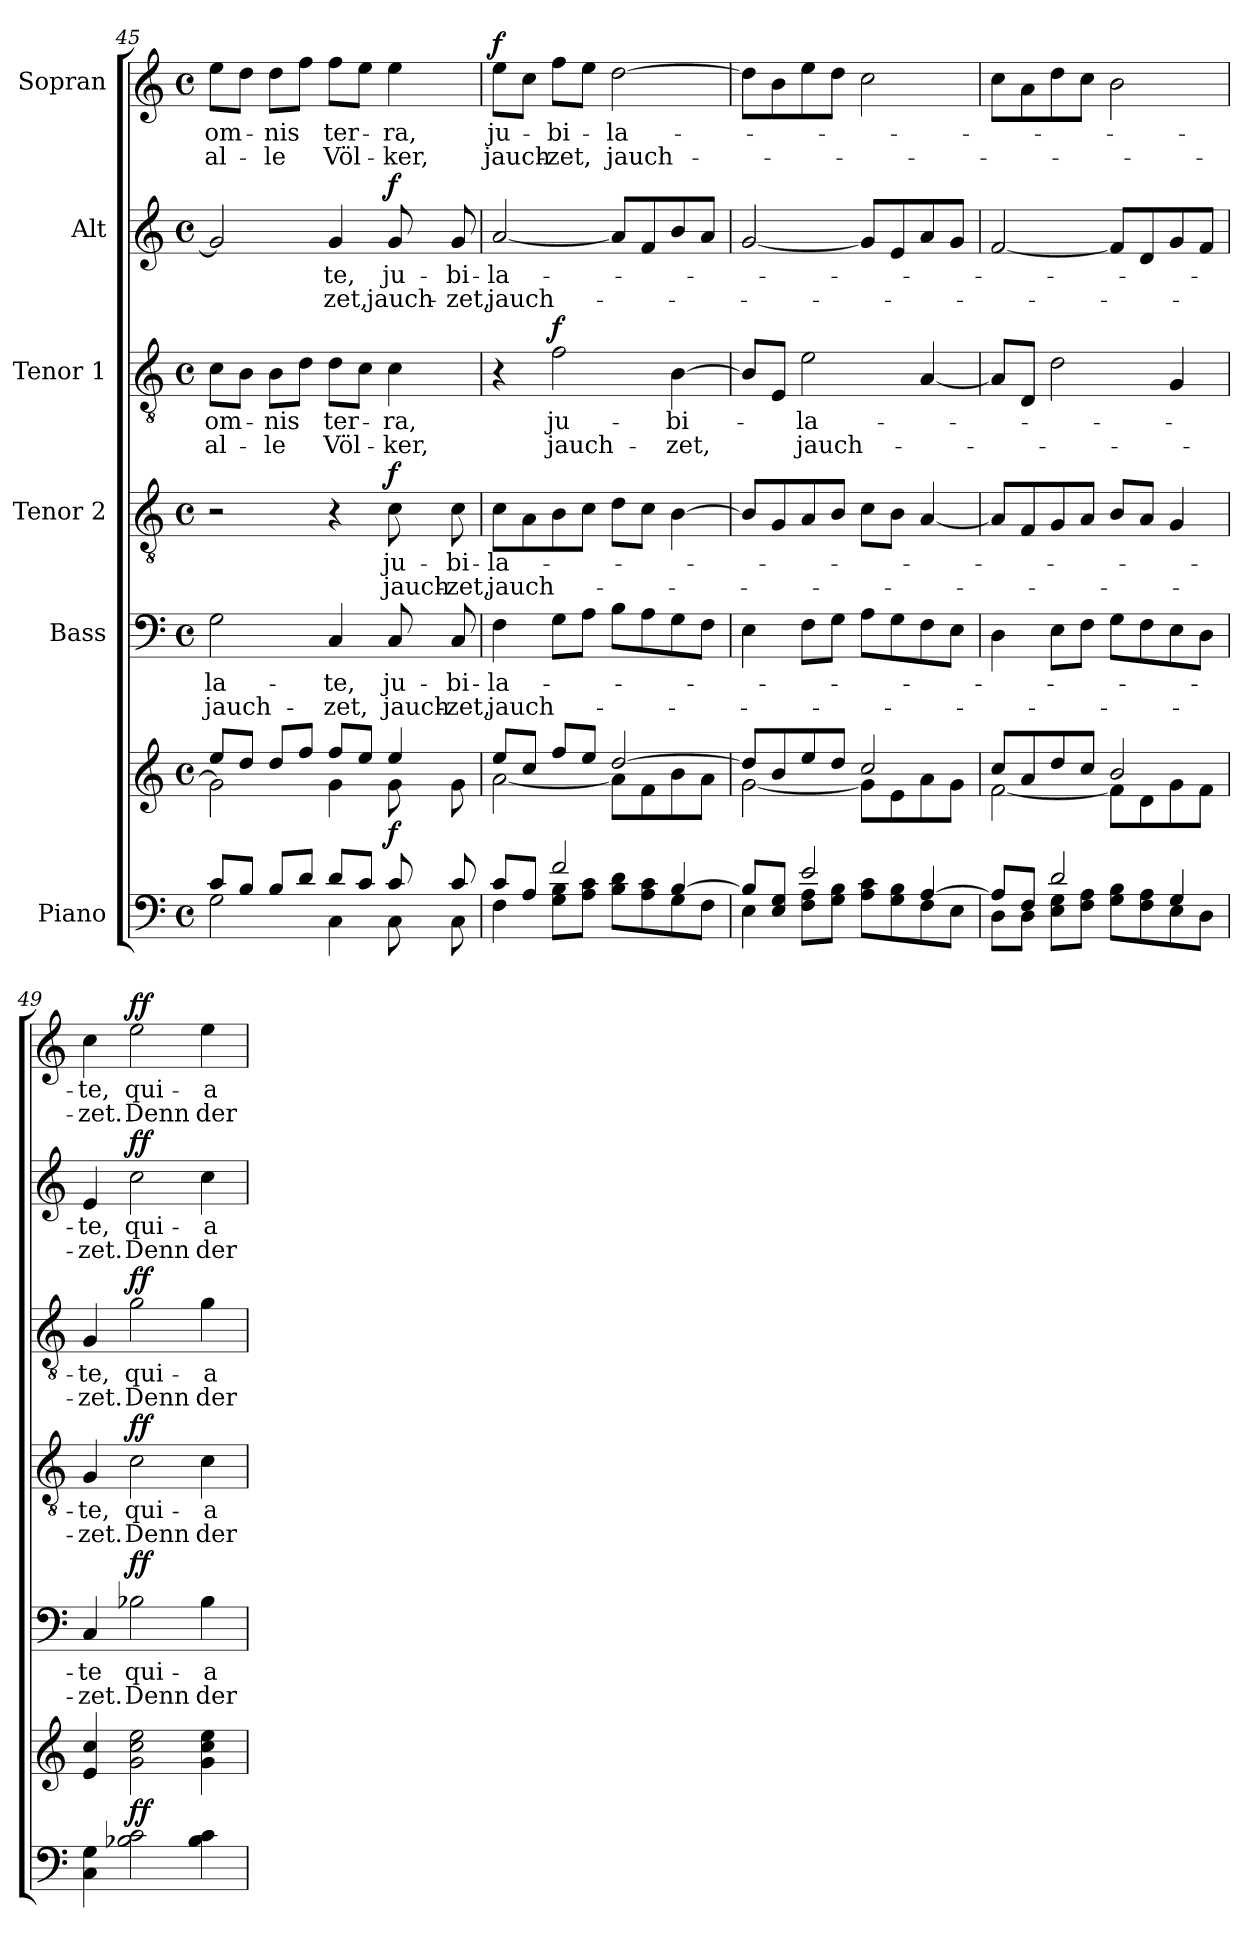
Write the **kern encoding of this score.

**kern	**kern	**dynam	**kern	**text	**text	**dynam	**kern	**text	**text	**dynam	**kern	**text	**text	**dynam	**kern	**text	**text	**dynam	**kern	**text	**text	**dynam
*part6	*part6	*part6	*part5	*part5	*part5	*part5	*part4	*part4	*part4	*part4	*part3	*part3	*part3	*part3	*part2	*part2	*part2	*part2	*part1	*part1	*part1	*part1
*staff7	*staff6	*staff6/7	*staff5	*staff5	*staff5	*staff5	*staff4	*staff4	*staff4	*staff4	*staff3	*staff3	*staff3	*staff3	*staff2	*staff2	*staff2	*staff2	*staff1	*staff1	*staff1	*staff1
*I"Piano	*	*	*I"Bass	*	*	*	*I"Tenor 2	*	*	*	*I"Tenor 1	*	*	*	*I"Alt	*	*	*	*I"Sopran	*	*	*
*clefF4	*clefG2	*	*clefF4	*	*	*	*clefGv2	*	*	*	*clefGv2	*	*	*	*clefG2	*	*	*	*clefG2	*	*	*
*k[]	*k[]	*	*k[]	*	*	*	*k[]	*	*	*	*k[]	*	*	*	*k[]	*	*	*	*k[]	*	*	*
*M4/4	*M4/4	*	*M4/4	*	*	*	*M4/4	*	*	*	*M4/4	*	*	*	*M4/4	*	*	*	*M4/4	*	*	*
*met(c)	*met(c)	*	*met(c)	*	*	*	*met(c)	*	*	*	*met(c)	*	*	*	*met(c)	*	*	*	*met(c)	*	*	*
=45	=45	=45	=45	=45	=45	=45	=45	=45	=45	=45	=45	=45	=45	=45	=45	=45	=45	=45	=45	=45	=45	=45
*^	*^	*	*	*	*	*	*	*	*	*	*	*	*	*	*	*	*	*	*	*	*	*
*	*	*	*^	*	*	*	*	*	*	*	*	*	*	*	*	*	*	*	*	*	*	*	*	*
!	!	!	!	!	!	!	!LO:LY:b	!LO:LY:b	!	!	!	!	!	!	!LO:LY:b	!LO:LY:b	!	!	!	!	!	!	!LO:LY:b	!LO:LY:b	!
8c/L	2G\	8ee/L	2ryy	2g\]	.	2G\	-la-	jauch-	.	2r	.	.	.	8c\L	om-	al-	.	2g/]	.	.	.	8ee\L	om-	al-	.
8B/J	.	8dd/J	.	.	.	.	.	.	.	.	.	.	.	8B\J	.	.	.	.	.	.	.	8dd\J	.	.	.
!	!	!	!	!	!	!	!	!	!	!	!	!	!	!	!LO:LY:b	!LO:LY:b	!	!	!	!	!	!	!LO:LY:b	!LO:LY:b	!
8B/L	.	8dd/L	.	.	.	.	.	.	.	.	.	.	.	8B\L	-nis	-le	.	.	.	.	.	8dd\L	-nis	-le	.
8d/J	.	8ff/J	.	.	.	.	.	.	.	.	.	.	.	8d\J	.	.	.	.	.	.	.	8ff\J	.	.	.
!	!	!	!	!	!	!	!LO:LY:b	!LO:LY:b	!	!	!	!	!	!	!LO:LY:b	!LO:LY:b	!	!	!LO:LY:b	!LO:LY:b	!	!	!LO:LY:b	!LO:LY:b	!
8d/L	4C\	8ff/L	4g\	2ryy	.	4C/	-te,	-zet,	.	4r	.	.	.	8d\L	ter-	Völ-	.	4g/	-te,	-zet,	.	8ff\L	ter-	Völ-	.
8c/J	.	8ee/J	.	.	.	.	.	.	.	.	.	.	.	8c\J	.	.	.	.	.	.	.	8ee\J	.	.	.
!	!	!	!	!	!LO:DY:a=2	!	!LO:LY:b	!LO:LY:b	!	!	!LO:LY:b	!LO:LY:b	!LO:DY:a	!	!LO:LY:b	!LO:LY:b	!	!	!LO:LY:b	!LO:LY:b	!LO:DY:a	!	!LO:LY:b	!LO:LY:b	!
8c/	8C\	4ee/	8g\	.	f	8C/	ju-	jauch-	.	8c\	ju-	jauch-	f	4c\	-ra,	-ker,	.	8g/	ju-	jauch-	f	4ee\	-ra,	-ker,	.
!	!	!	!	!	!	!	!LO:LY:b	!LO:LY:b	!	!	!LO:LY:b	!LO:LY:b	!	!	!	!	!	!	!LO:LY:b	!LO:LY:b	!	!	!	!	!
8c/	8C\	.	8g\	.	.	8C/	-bi-	-zet,	.	8c\	-bi-	-zet,	.	.	.	.	.	8g/	-bi-	-zet,	.	.	.	.	.
*	*	*	*v	*v	*	*	*	*	*	*	*	*	*	*	*	*	*	*	*	*	*	*	*	*	*
=46	=46	=46	=46	=46	=46	=46	=46	=46	=46	=46	=46	=46	=46	=46	=46	=46	=46	=46	=46	=46	=46	=46	=46	=46
!	!	!	!	!	!	!LO:LY:b	!LO:LY:b	!	!	!LO:LY:b	!LO:LY:b	!	!	!	!	!	!	!LO:LY:b	!LO:LY:b	!	!	!LO:LY:b	!LO:LY:b	!LO:DY:a
8c/L	4F\	8ee/L	[2a\	.	4F\	-la-	jauch-	.	8c\L	-la-	jauch-	.	4r	.	.	.	[2a/	-la-	jauch-	.	8ee\L	ju-	jauch-	f
8A/J	.	8cc/J	.	.	.	.	.	.	8A\	.	.	.	.	.	.	.	.	.	.	.	8cc\J	.	.	.
!	!	!	!	!	!	!	!	!	!	!	!	!	!	!LO:LY:b	!LO:LY:b	!LO:DY:a	!	!	!	!	!	!LO:LY:b	!LO:LY:b	!
2f/	8G\ 8B\L	8ff/L	.	.	8G\L	.	.	.	8B\	.	.	.	2f\	ju-	jauch-	f	.	.	.	.	8ff\L	-bi-	-zet,	.
.	8A\ 8c\J	8ee/J	.	.	8A\J	.	.	.	8c\J	.	.	.	.	.	.	.	.	.	.	.	8ee\J	.	.	.
!	!	!	!	!	!	!	!	!	!	!	!	!	!	!	!	!	!	!	!	!	!	!LO:LY:b	!LO:LY:b	!
.	8B\ 8d\L	[2dd/	8a\L]	.	8B\L	.	.	.	8d\L	.	.	.	.	.	.	.	8a/L]	.	.	.	[2dd\	-la-	jauch-	.
.	8A\ 8c\	.	8f\	.	8A\	.	.	.	8c\J	.	.	.	.	.	.	.	8f/	.	.	.	.	.	.	.
!	!	!	!	!	!	!	!	!	!	!	!	!	!	!LO:LY:b	!LO:LY:b	!	!	!	!	!	!	!	!	!
[4B/	8G\	.	8b\	.	8G\	.	.	.	[4B\	.	.	.	[4B\	-bi-	-zet,	.	8b/	.	.	.	.	.	.	.
.	8F\J	.	8a\J	.	8F\J	.	.	.	.	.	.	.	.	.	.	.	8a/J	.	.	.	.	.	.	.
!!LO:PB:g=z
=47	=47	=47	=47	=47	=47	=47	=47	=47	=47	=47	=47	=47	=47	=47	=47	=47	=47	=47	=47	=47	=47	=47	=47	=47
8B/L]	4E\	8dd/L]	[2g\	.	4E\	.	.	.	8B/L]	.	.	.	8B/L]	.	.	.	[2g/	.	.	.	8dd\L]	.	.	.
8E/ 8G/J	.	8b/	.	.	.	.	.	.	8G/	.	.	.	8E/J	.	.	.	.	.	.	.	8b\	.	.	.
!	!	!	!	!	!	!	!	!	!	!	!	!	!	!LO:LY:b	!LO:LY:b	!	!	!	!	!	!	!	!	!
2e/	8F\ 8A\L	8ee/	.	.	8F\L	.	.	.	8A/	.	.	.	2e\	-la-	jauch-	.	.	.	.	.	8ee\	.	.	.
.	8G\ 8B\J	8dd/J	.	.	8G\J	.	.	.	8B/J	.	.	.	.	.	.	.	.	.	.	.	8dd\J	.	.	.
.	8A\ 8c\L	2cc/	8g\L]	.	8A\L	.	.	.	8c\L	.	.	.	.	.	.	.	8g/L]	.	.	.	2cc\	.	.	.
.	8G\ 8B\	.	8e\	.	8G\	.	.	.	8B\J	.	.	.	.	.	.	.	8e/	.	.	.	.	.	.	.
[4A/	8F\	.	8a\	.	8F\	.	.	.	[4A/	.	.	.	[4A/	.	.	.	8a/	.	.	.	.	.	.	.
.	8E\J	.	8g\J	.	8E\J	.	.	.	.	.	.	.	.	.	.	.	8g/J	.	.	.	.	.	.	.
=48	=48	=48	=48	=48	=48	=48	=48	=48	=48	=48	=48	=48	=48	=48	=48	=48	=48	=48	=48	=48	=48	=48	=48	=48
8A/L]	8D\L	8cc/L	[2f\	.	4D\	.	.	.	8A/L]	.	.	.	8A/L]	.	.	.	[2f/	.	.	.	8cc\L	.	.	.
8F/J	8D\J	8a/	.	.	.	.	.	.	8F/	.	.	.	8D/J	.	.	.	.	.	.	.	8a\	.	.	.
2d/	8E\ 8G\L	8dd/	.	.	8E\L	.	.	.	8G/	.	.	.	2d\	.	.	.	.	.	.	.	8dd\	.	.	.
.	8F\ 8A\J	8cc/J	.	.	8F\J	.	.	.	8A/J	.	.	.	.	.	.	.	.	.	.	.	8cc\J	.	.	.
.	8G\ 8B\L	2b/	8f\L]	.	8G\L	.	.	.	8B/L	.	.	.	.	.	.	.	8f/L]	.	.	.	2b\	.	.	.
.	8F\ 8A\	.	8d\	.	8F\	.	.	.	8A/J	.	.	.	.	.	.	.	8d/	.	.	.	.	.	.	.
4G/	8E\	.	8g\	.	8E\	.	.	.	4G/	.	.	.	4G/	.	.	.	8g/	.	.	.	.	.	.	.
.	8D\J	.	8f\J	.	8D\J	.	.	.	.	.	.	.	.	.	.	.	8f/J	.	.	.	.	.	.	.
=49	=49	=49	=49	=49	=49	=49	=49	=49	=49	=49	=49	=49	=49	=49	=49	=49	=49	=49	=49	=49	=49	=49	=49	=49
!	!	!	!	!	!	!LO:LY:b	!LO:LY:b	!	!	!LO:LY:b	!LO:LY:b	!	!	!LO:LY:b	!LO:LY:b	!	!	!LO:LY:b	!LO:LY:b	!	!	!LO:LY:b	!LO:LY:b	!
*v	*v	*	*	*	*	*	*	*	*	*	*	*	*	*	*	*	*	*	*	*	*	*	*	*
*	*v	*v	*	*	*	*	*	*	*	*	*	*	*	*	*	*	*	*	*	*	*	*	*
4C\ 4G\	4e/ 4cc/	.	4C/	-te	-zet.	.	4G/	-te,	-zet.	.	4G/	-te,	-zet.	.	4e/	-te,	-zet.	.	4cc\	-te,	-zet.	.
!	!	!LO:DY:a=2	!	!LO:LY:b	!LO:LY:b	!LO:DY:a	!	!LO:LY:b	!LO:LY:b	!LO:DY:a	!	!LO:LY:b	!LO:LY:b	!LO:DY:a	!	!LO:LY:b	!LO:LY:b	!LO:DY:a	!	!LO:LY:b	!LO:LY:b	!LO:DY:a
2B-X\ 2c\	2g\ 2cc\ 2ee\	ff	2B-X\	qui-	Denn	ff	2c\	qui-	Denn	ff	2g\	qui-	Denn	ff	2cc\	qui-	Denn	ff	2ee\	qui-	Denn	ff
!	!	!	!	!LO:LY:b	!LO:LY:b	!	!	!LO:LY:b	!LO:LY:b	!	!	!LO:LY:b	!LO:LY:b	!	!	!LO:LY:b	!LO:LY:b	!	!	!LO:LY:b	!LO:LY:b	!
4B-\ 4c\	4g\ 4cc\ 4ee\	.	4B-\	-a	der	.	4c\	-a	der	.	4g\	-a	der	.	4cc\	-a	der	.	4ee\	-a	der	.
=	=	=	=	=	=	=	=	=	=	=	=	=	=	=	=	=	=	=	=	=	=	=
*-	*-	*-	*-	*-	*-	*-	*-	*-	*-	*-	*-	*-	*-	*-	*-	*-	*-	*-	*-	*-	*-	*-
